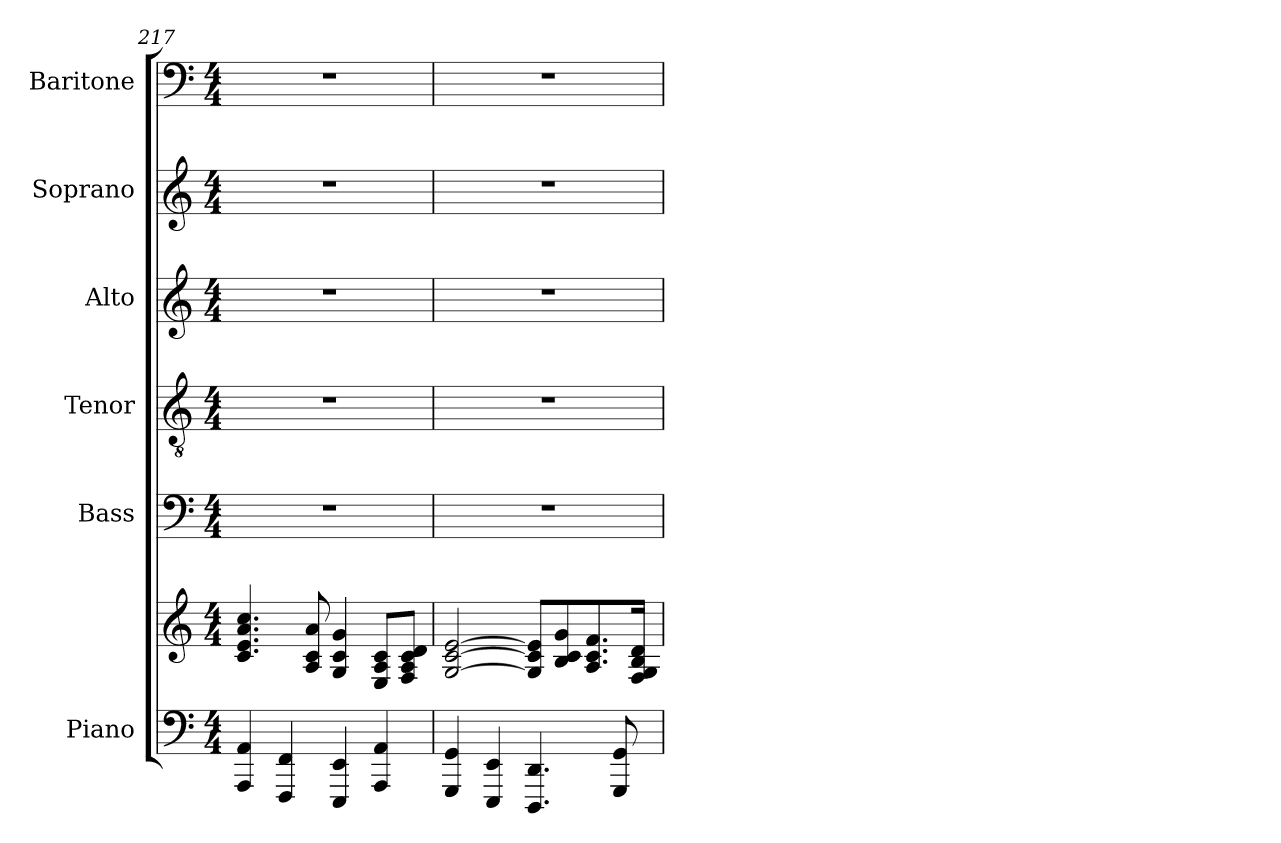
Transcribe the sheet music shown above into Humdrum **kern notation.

**kern	**kern	**kern	**kern	**kern	**kern	**kern
*part6	*part6	*part5	*part4	*part3	*part2	*part1
*staff7	*staff6	*staff5	*staff4	*staff3	*staff2	*staff1
*I"Piano	*	*I"Bass	*I"Tenor	*I"Alto	*I"Soprano	*I"Baritone
*	*	*I'B	*I'T	*I'A	*I'S	*
*clefF4	*clefG2	*clefF4	*clefGv2	*clefG2	*clefG2	*clefF4
*k[]	*k[]	*k[]	*k[]	*k[]	*k[]	*k[]
*C:	*C:	*C:	*C:	*C:	*C:	*C:
*M4/4	*M4/4	*M4/4	*M4/4	*M4/4	*M4/4	*M4/4
=217	=217	=217	=217	=217	=217	=217
*	*^	*	*	*	*	*
4AAA 4AA	4.c 4.e 4.a 4.cc	1ryy	1r	1r	1r	1r	1r
4FFF 4FF	.	.	.	.	.	.	.
.	8A 8c 8a	.	.	.	.	.	.
4EEE 4EE	4G 4c 4g	.	.	.	.	.	.
4AAA 4AA	8E 8A 8cL	.	.	.	.	.	.
.	8F 8A 8c 8dJ	.	.	.	.	.	.
=218	=218	=218	=218	=218	=218	=218	=218
4GGG 4GG	[2G [2c [2e	1ryy	1r	1r	1r	1r	1r
4EEE 4EE	.	.	.	.	.	.	.
4.DDD 4.DD	8G] 8c] 8e]L	.	.	.	.	.	.
.	8B 8c 8g	.	.	.	.	.	.
.	8.A 8.c 8.f	.	.	.	.	.	.
8GGG 8GG	.	.	.	.	.	.	.
.	16F 16G 16B 16dJ	.	.	.	.	.	.
*	*v	*v	*	*	*	*	*
=	=	=	=	=	=	=
*-	*-	*-	*-	*-	*-	*-
